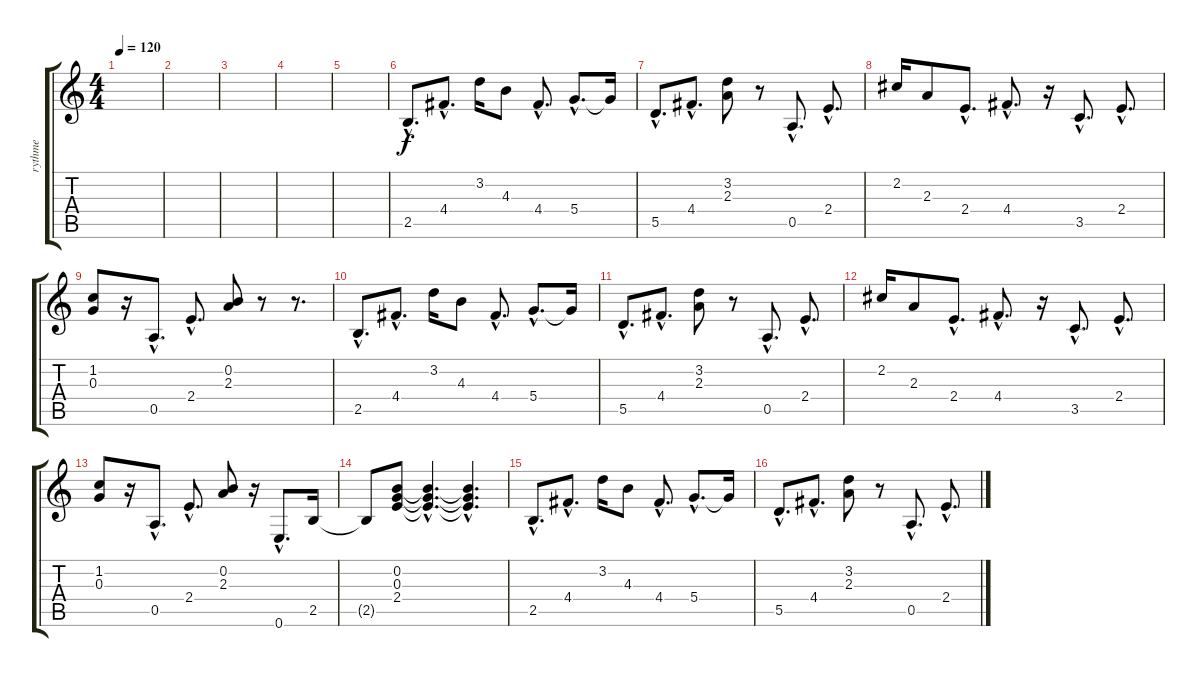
\track ("rythme" "rythme") {instrument distortionguitar}
\staff {score tabs}
\tuning (E4 B3 G3 D3 A2 E2) {hide}
\ts (4 4)
\tempo 120
\clef g2
\ks c
|
|
|
|
|
2.5{hac}.8{d} 4.4{hac}.8{d} 3.2.16 4.3.8 4.4{hac}.8{d} 5.4{hac}.8{d} 5.4{t}.16 |
5.5{hac}.8{d} 4.4{hac}.8{d} (3.2 2.3).8 r.8 0.5{hac}.8{d} 2.4{hac}.8{d} |
2.2.16 2.3.8 2.4{hac}.8{d} 4.4{hac}.8{d} r.16 3.5{hac}.8{d} 2.4{hac}.8{d} |
(1.2 0.3).8 r.16 0.5{hac}.8{d} 2.4{hac}.8{d} (0.2 2.3).8 r.8 r.8{d} |
2.5{hac}.8{d} 4.4{hac}.8{d} 3.2.16 4.3.8 4.4{hac}.8{d} 5.4{hac}.8{d} 5.4{t}.16 |
5.5{hac}.8{d} 4.4{hac}.8{d} (3.2 2.3).8 r.8 0.5{hac}.8{d} 2.4{hac}.8{d} |
2.2.16 2.3.8 2.4{hac}.8{d} 4.4{hac}.8{d} r.16 3.5{hac}.8{d} 2.4{hac}.8{d} |
(1.2 0.3).8 r.16 0.5{hac}.8{d} 2.4{hac}.8{d} (0.2 2.3).8 r.16 0.6{hac}.8{d} 2.5.16 |
2.5{t}.8 (0.2 0.3 2.4).8 (0.2{hac t} 0.3{hac t} 2.4{hac t}).4{d} (0.2{hac t} 0.3{hac t} 2.4{hac t}).4{d} |
2.5{hac}.8{d} 4.4{hac}.8{d} 3.2.16 4.3.8 4.4{hac}.8{d} 5.4{hac}.8{d} 5.4{t}.16 |
5.5{hac}.8{d} 4.4{hac}.8{d} (3.2 2.3).8 r.8 0.5{hac}.8{d} 2.4{hac}.8{d}
